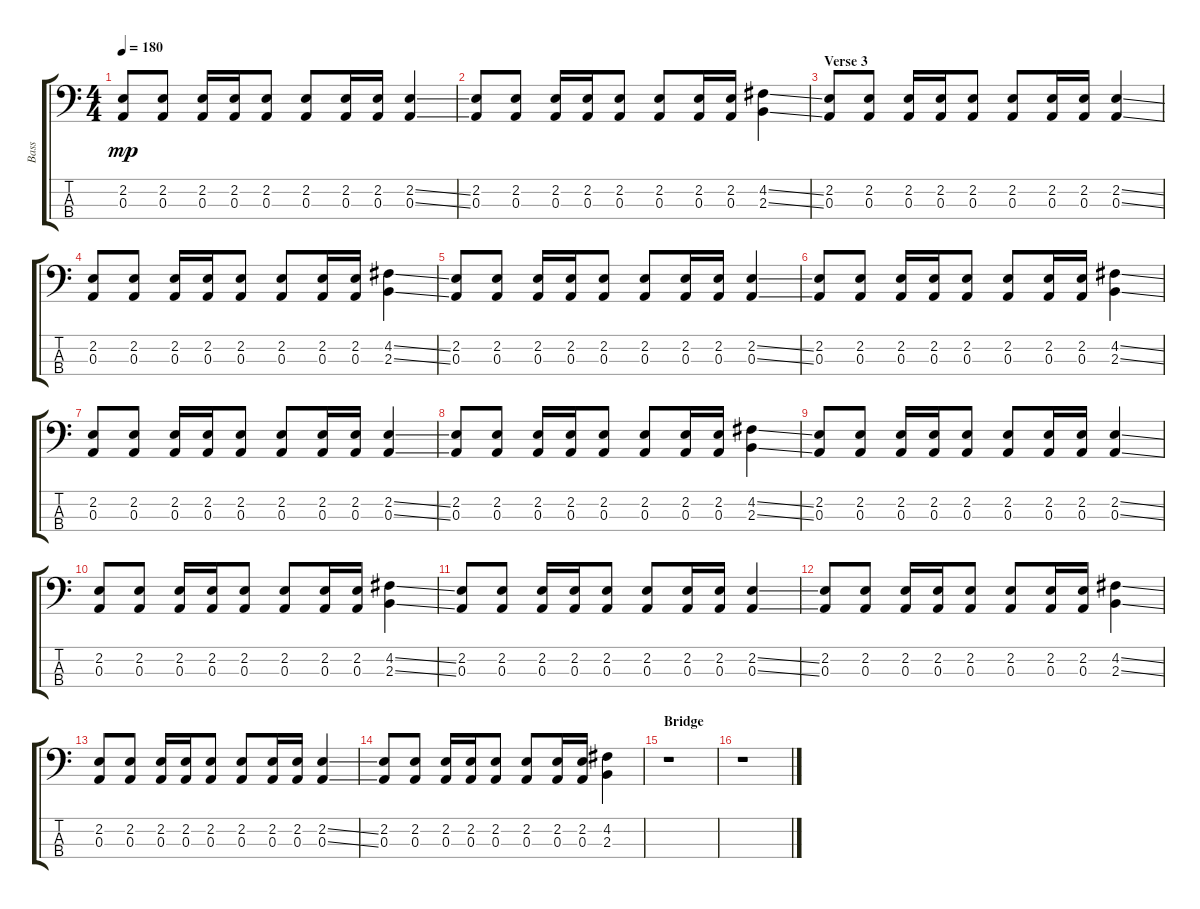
\track ("Bass" "Bass") {instrument electricbasspick}
\staff {score tabs}
\tuning (G2 D2 A1 E1) {hide}
\ts (4 4)
\tempo 180
\clef f4
\ks c
(2.2 0.3).8{dy mp} (2.2 0.3).8 (2.2 0.3).16 (2.2 0.3).16 (2.2 0.3).8 (2.2 0.3).8 (2.2 0.3).16 (2.2 0.3).16 (2.2{ss} 0.3{ss}).4 |
(2.2 0.3).8 (2.2 0.3).8 (2.2 0.3).16 (2.2 0.3).16 (2.2 0.3).8 (2.2 0.3).8 (2.2 0.3).16 (2.2 0.3).16 (4.2{ss} 2.3{ss}).4 |
\section ("" "Verse 3")
(2.2 0.3).8 (2.2 0.3).8 (2.2 0.3).16 (2.2 0.3).16 (2.2 0.3).8 (2.2 0.3).8 (2.2 0.3).16 (2.2 0.3).16 (2.2{ss} 0.3{ss}).4 |
(2.2 0.3).8 (2.2 0.3).8 (2.2 0.3).16 (2.2 0.3).16 (2.2 0.3).8 (2.2 0.3).8 (2.2 0.3).16 (2.2 0.3).16 (4.2{ss} 2.3{ss}).4 |
(2.2 0.3).8 (2.2 0.3).8 (2.2 0.3).16 (2.2 0.3).16 (2.2 0.3).8 (2.2 0.3).8 (2.2 0.3).16 (2.2 0.3).16 (2.2{ss} 0.3{ss}).4 |
(2.2 0.3).8 (2.2 0.3).8 (2.2 0.3).16 (2.2 0.3).16 (2.2 0.3).8 (2.2 0.3).8 (2.2 0.3).16 (2.2 0.3).16 (4.2{ss} 2.3{ss}).4 |
(2.2 0.3).8 (2.2 0.3).8 (2.2 0.3).16 (2.2 0.3).16 (2.2 0.3).8 (2.2 0.3).8 (2.2 0.3).16 (2.2 0.3).16 (2.2{ss} 0.3{ss}).4 |
(2.2 0.3).8 (2.2 0.3).8 (2.2 0.3).16 (2.2 0.3).16 (2.2 0.3).8 (2.2 0.3).8 (2.2 0.3).16 (2.2 0.3).16 (4.2{ss} 2.3{ss}).4 |
(2.2 0.3).8 (2.2 0.3).8 (2.2 0.3).16 (2.2 0.3).16 (2.2 0.3).8 (2.2 0.3).8 (2.2 0.3).16 (2.2 0.3).16 (2.2{ss} 0.3{ss}).4 |
(2.2 0.3).8 (2.2 0.3).8 (2.2 0.3).16 (2.2 0.3).16 (2.2 0.3).8 (2.2 0.3).8 (2.2 0.3).16 (2.2 0.3).16 (4.2{ss} 2.3{ss}).4 |
(2.2 0.3).8 (2.2 0.3).8 (2.2 0.3).16 (2.2 0.3).16 (2.2 0.3).8 (2.2 0.3).8 (2.2 0.3).16 (2.2 0.3).16 (2.2{ss} 0.3{ss}).4 |
(2.2 0.3).8 (2.2 0.3).8 (2.2 0.3).16 (2.2 0.3).16 (2.2 0.3).8 (2.2 0.3).8 (2.2 0.3).16 (2.2 0.3).16 (4.2{ss} 2.3{ss}).4 |
(2.2 0.3).8 (2.2 0.3).8 (2.2 0.3).16 (2.2 0.3).16 (2.2 0.3).8 (2.2 0.3).8 (2.2 0.3).16 (2.2 0.3).16 (2.2{ss} 0.3{ss}).4 |
(2.2 0.3).8 (2.2 0.3).8 (2.2 0.3).16 (2.2 0.3).16 (2.2 0.3).8 (2.2 0.3).8 (2.2 0.3).16 (2.2 0.3).16 (4.2 2.3).4 |
\section ("" "Bridge")
r.1 |
r.1
